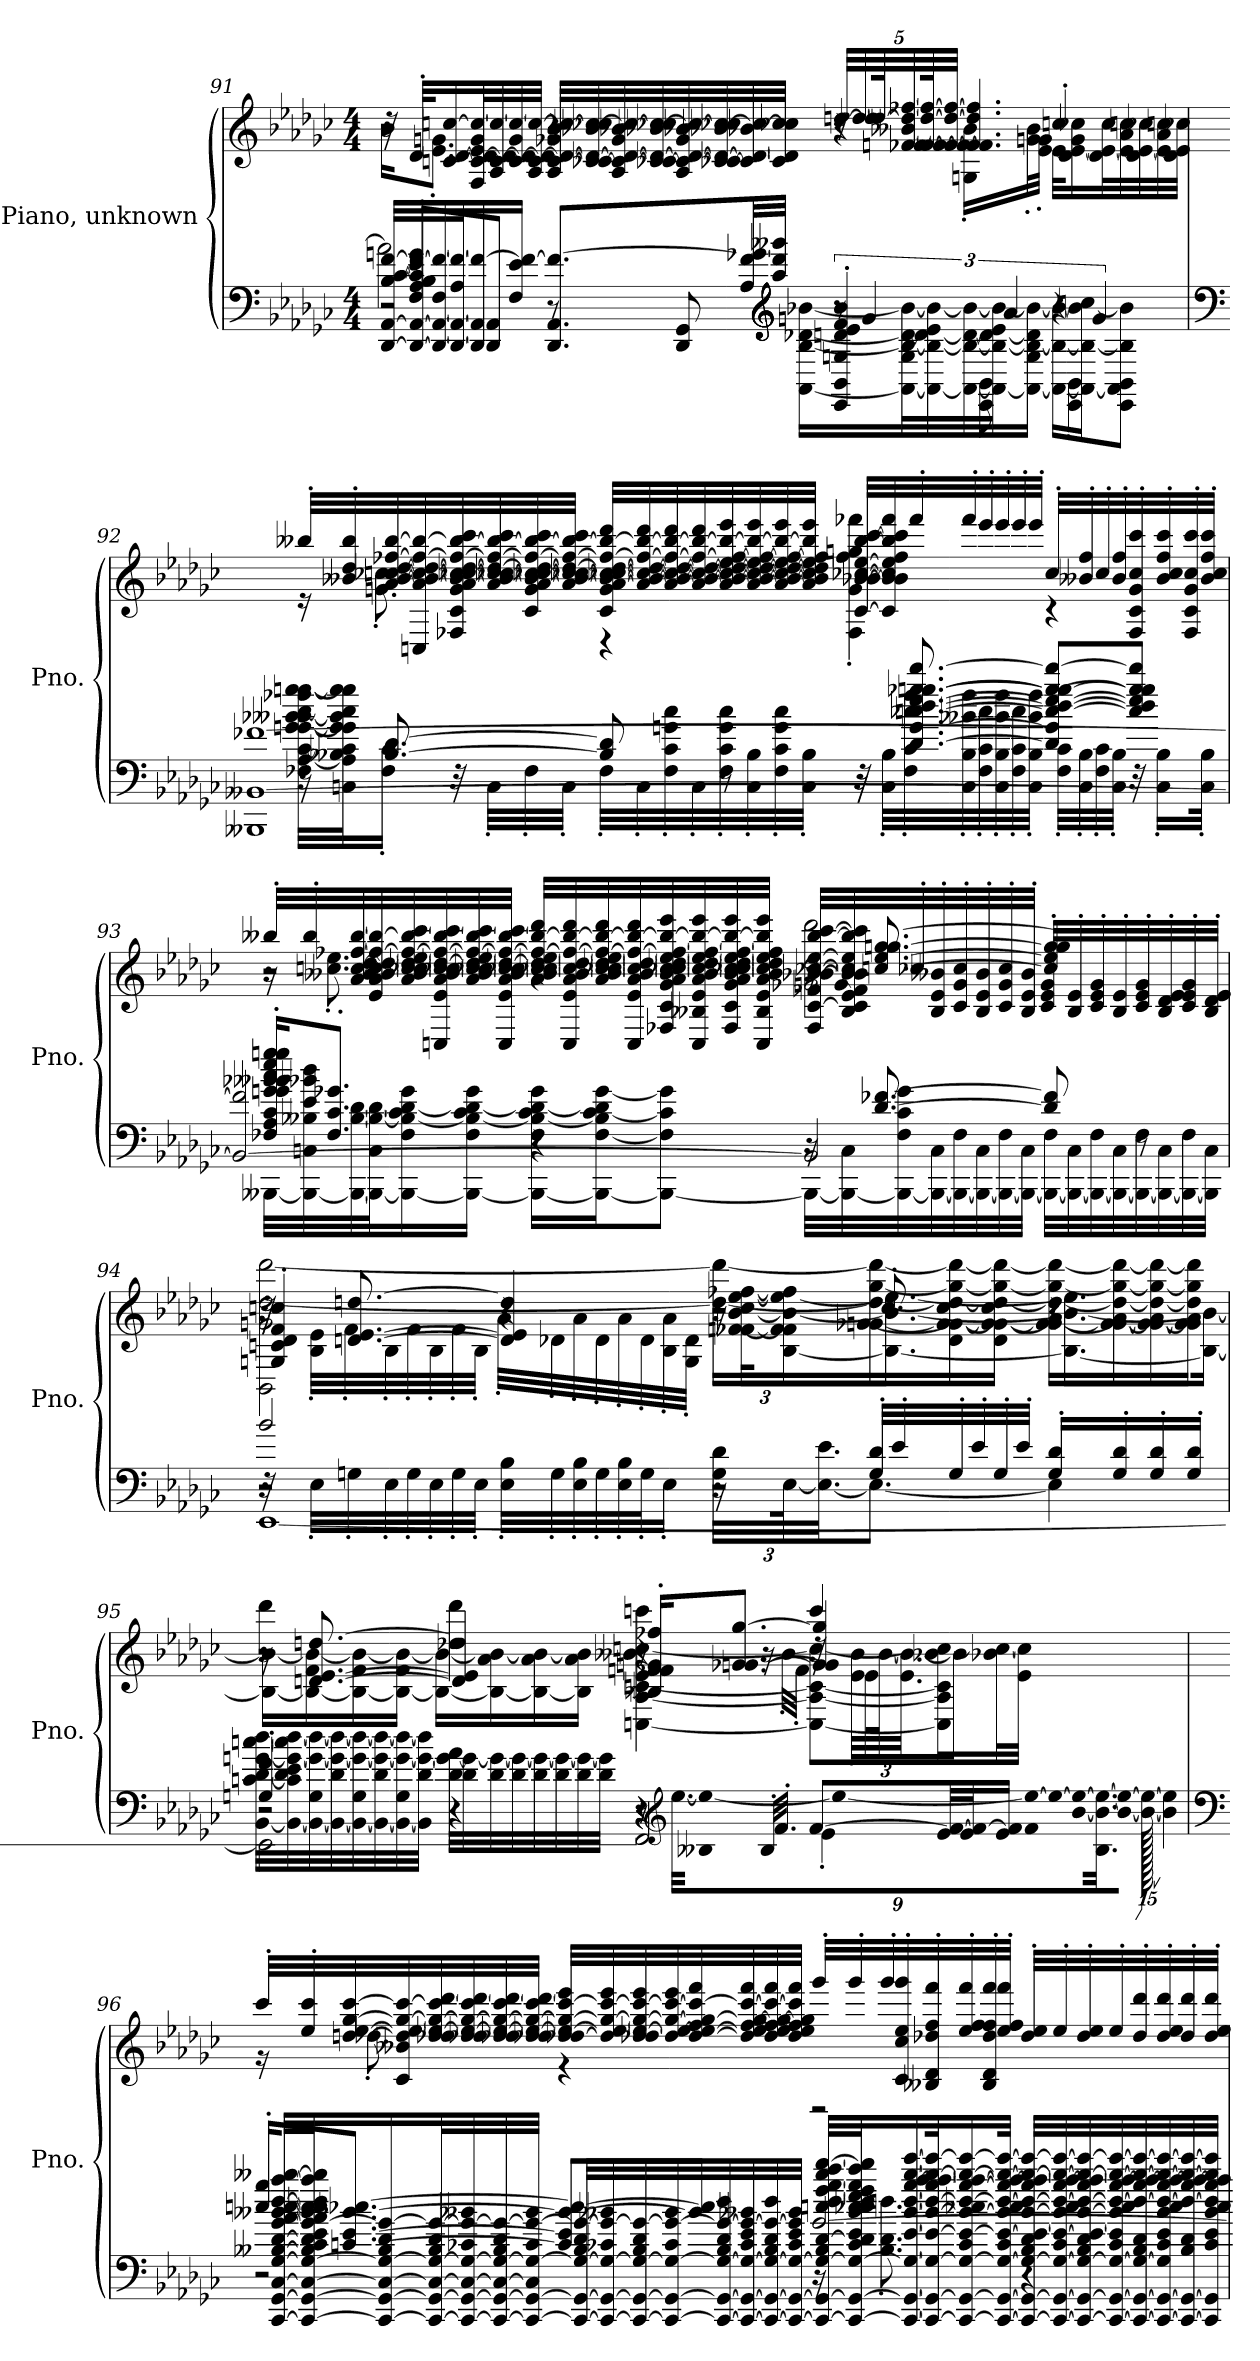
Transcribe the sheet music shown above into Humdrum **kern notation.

**kern	**kern
*part1	*part1
*staff2	*staff1
*I"Piano, unknown	*
*I'Pno.	*
!!LO:LB:g=z
*clefF4	*clefG2
*k[b-e-a-d-g-c-]	*k[b-e-a-d-g-c-]
*M4/4	*M4/4
=91	=91
*^	*^
*	*^	*	*^
*	*	*^	*	*	*
[32DD-/ [32AA-/ [32B-/ [32c-/ [32f/LLL	2a-\]	8F/' 8e-/' 8gn/'L	2r	2r	16b-\KL	32r
32DD-/_ 32AA-/_ 32A-/ 32B-/] 32c-/] 32f/_	.	.	.	.	.	32d-'/KLL
32DD-/_ 32AA-/_ 32F/ 32f/_	.	.	.	.	8.e-\' 8.gn\'J	[16cn/ [16d-/ [16ccn/
32DD-/_ 32AA-/_ 32A-/ 32f/_J	.	.	.	.	.	.
16DD-/] 16AA-/] 16f/_	.	8DD-/ 8AA-/J	.	.	.	32F/ 32c/_ 32d-/_ 32e-/ 32g/ 32cc/_L
.	.	.	.	.	.	32A-/ 32c/_ 32d-/_ 32cc/_
16F/ 16e-/ 16f/_JJ	.	.	.	.	.	32c/_ 32d-/_ 32g/ 32cc/_
.	.	.	.	.	.	32A-/ 32c/_ 32d-/_ 32cc/_JJJ
8.DD-/ 8.AA-/ 8.f/_L	.	8r	.	.	4r	32A-/ 32c/_ 32d-/_ 32g-X/ 32b-/ 32cc/_LLL
.	.	.	.	.	.	32c-X/ 32c/_ 32d-/_ 32b--X/ 32cc-X/ 32cc/_
.	.	.	.	.	.	32A-/ 32c/_ 32d-/_ 32g-/ 32b-X/ 32cc/_
.	.	.	.	.	.	32c-X/ 32c/_ 32d-/_ 32b--X/ 32cc-X/ 32cc/_
.	.	8DD-/ 8GG-/	.	.	.	32A-/ 32c/_ 32d-/_ 32g-/ 32b-X/ 32cc/_
.	.	.	.	.	.	32c-X/ 32c/_ 32d-/_ 32b--X/ 32cc-X/ 32cc/_
32A-/ 32f/_ 32g-X/LL	.	.	.	.	.	32c/_ 32d-/_ 32b-X/ 32cc/_
32c-/ 32f/] 32b--X/JJJ	.	.	.	.	.	32c/] 32d-/] 32cc-X/ 32cc/]JJJ
*clefG2	*	*	*	*	*	*
*	*	*	*	*	*	*Xbrackettup
6EE-/' 6BB-/' 6Gn/' 6dn/' 6e-/' 6f/' 6b--/'	[16AA-\ [16B-\ [16d-X\ [16b-X\LL	4gn/	8r	4r	8r	[40ddn/LLL
.	.	.	.	.	.	[40dd-X/ 40dd/]
.	.	.	.	.	.	80dd-/K_
.	32AA-\_ 32G\ 32B-\_ 32d-\_ 32b-\_L	.	.	.	.	[40f-X/ [40fn/ 40b--X/ 40dd-/_ [40ff-X/
.	.	.	.	.	.	80f-/_ 80f/_ 80dd-/_ 80ff-/_K
.	32AA-\_ 32B-\_ 32d-\_ 32e-\ 32b-\_	.	.	.	.	.
.	.	.	.	.	.	40f-/_ 40f/_ 40dd-/_ 40ff-/_JJJ
.	32AA-\_ 32B-\_ 32d-\_ 32b-\_	.	8EE-\ 8BB-\	.	16Gn\' 16b--\'LL	4.f-/] 4.f/] 4.dd-/] 4.ff-/]
.	32AA-\_ 32B-\_ 32d-\_ 32e-\ 32b-\_J	.	.	.	.	.
6a-/	.	.	.	.	.	.
.	16AA-\_ 16G\ 16B-\_ 16d-\] 16b-\_JJ	.	.	.	32gn\' 32b--\'L	.
.	.	.	.	.	32e-\' 32g\'JJJ	.
.	16AA-\_ 16B-\_ 16b-\_LL	4r	4EE-\' 4BB-\'	4ccn'/	[32e-\KLL	.
.	.	.	.	.	16d-\ 16e-\_ 16g\ 16cc-X\	.
.	16AA-\_ 16B-\_ 16b-\_ 16ccn\J	.	.	.	.	.
6g/	.	.	.	.	.	.
.	.	.	.	.	32d-\ 32e-\_ 32cc-\L	.
.	8EE-\ 8AA-\] 8BB-\ 8B-\] 8b-\]J	.	.	.	32e-\_ 32a-\ 32ccn\	.
.	.	.	.	.	32d-\ 32e-\_ 32cc-X\	.
.	.	.	.	.	32e-\_ 32a-\ 32ccn\	.
.	.	.	.	.	32d-\ 32e-\] 32cc-X\JJJ	.
*v	*v	*v	*v	*	*	*
*	*v	*v	*v
!!LO:LB:g=z
=92	=92
*clefF4	*
*^	*^
*	*^	*	*
16r	32F-X\ [32A-\ [32c-\ [32g-\ [32gn\ 32b--X\ [32b-X\ [32cc-\ 32ff-X\ [32gg-\ [32ggn\LLL	1BBB--X [1BB--X [1f-X	32bb--X'/LLL	16r
.	32Cn\ 32A-\] 32B--X\ 32c-\] 32g-\] 32g\] 32b-\] 32cc-\] 32gg-\] 32gg\]J	.	32b--X/' 32dd-/' 32bb--/'	.
[8.B--/ [8.d-/	16F-\' 16c-\'JJ	.	[32a-/ [32b--/ [32ccn/ [32dd-/ [32ff-X/ [32bb--/	8.gn\' 8.cc-X\'
.	.	.	32Cn/ 32a-/_ 32b--/_ 32cc/_ 32dd-/_ 32ff-/_ 32bb--/_	.
.	32r	.	32F-X/ 32c-/ 32g/ 32a-/_ 32b--/_ 32cc-X/ 32cc/_ 32dd-/_ 32ff-/_ 32bb--/_ 32ccc-/	.
.	32C'\LLL	.	32a-/_ 32b--/_ 32cc-X/ 32cc/_ 32dd-/_ 32ff-/_ 32bb--/_ 32ccc-/	.
.	32F-'\	.	32c-/ 32g/ 32a-/_ 32b--/_ 32cc-X/ 32cc/_ 32dd-/_ 32ff-/_ 32bb--/_ 32ccc-/	.
.	32C'\JJJ	.	32a-/_ 32b--/_ 32cc-X/ 32cc/_ 32dd-/_ 32ff-/_ 32bb--/_ 32ccc-/JJJ	.
8B--/] 8d-/]	32F-'\LLL	.	32c-/ 32g/ 32a-/_ 32b--/_ 32cc-X/ 32cc/_ 32dd-/_ 32ff-/_ 32bb--/_ 32ddd-/LLL	4r
.	32C'\	.	32a-/_ 32b--/_ 32cc/_ 32dd-/_ 32ff-/_ 32bb--/_ 32ddd-/	.
.	32F-\' 32c-\' 32gn\' 32cc-\'	.	32a-/_ 32b--/_ 32cc/_ 32dd-/_ 32ff-/_ 32bb--/_ 32ddd-/	.
.	32C'\	.	32a-/_ 32b--/_ 32cc/_ 32dd-/_ 32ff-/_ 32bb--/_ 32ddd-/	.
8r	32F-\' 32c-\' 32g\' 32cc-\'	.	32a-/_ 32b--/_ 32cc/_ 32dd-/_ 32ee-/ 32ff-/_ 32bb--/_ 32eee-/	.
.	32C\' 32B--\'	.	32a-/_ 32b--/_ 32cc/_ 32dd-/_ 32ee-/ 32ff-/_ 32bb--/_ 32eee-/	.
.	32F-\' 32c-\' 32g\' 32cc-\'	.	32a-/_ 32b--/_ 32cc/_ 32dd-/_ 32ee-/ 32ff-/_ 32bb--/_ 32eee-/	.
.	32C\' 32B--\'JJJ	.	32a-/] 32b--/] 32cc/] 32dd-/] 32ee-/ 32ff-/] 32bb--/] 32eee-/JJJ	.
16r	32r	.	[32c-/ [32b--/ [32b-X/ [32cc-X/ [32ee-/ [32bb--/ [32ccc-/LLL	4F-\' 4g\' 4ff-\' 4ggn\' 4fff-X\'
.	32C\' 32B--\'LLL	.	32c-/] 32b--/] 32b-/] 32cc-/] 32ee-/] 32ff-/ 32bb--/] 32ccc-/] 32fff-/	.
[8.d-/ [8.g/ [8.ccn/ [8.dd-/ [8.ee-/ [8.gg-X/ [8.ggn/ [8.ddd-/	32F-\' 32c-\' 32cc-X\' 32ff-\'	.	32fff-'/	.
.	32C\' 32B--\' 32b--X\' 32ff-\'	.	32fff-'/	.
.	32F-\' 32c-\' 32cc-\'	.	32eee-'/	.
.	32C\' 32B--\' 32b--\' 32ff-\'	.	32eee-'/	.
.	32F-\' 32c-\' 32cc-\'	.	32eee-'/	.
.	32C\' 32B--\' 32b--\' 32ff-\'JJJ	.	32eee-'/JJJ	.
8d-/] 8g/] 8cc/_ 8dd-/_ 8ee-/_ 8gg-/_ 8gg/_ 8ddd-/_L	32F-\' 32c-\'LLL	.	32cc-'/LLL	4r
.	32C\' 32B--\'	.	32b--X/' 32ff-/'	.
.	32F-\' 32c-\'	.	32cc-'/	.
.	32C\' 32B--\'JJJ	.	32b--/' 32ff-/'	.
8cc/] 8dd-/] 8ee-/] 8gg-/] 8gg/] 8ddd-/]J	32r	.	32F-/' 32c-/' 32g/' 32cc-/' 32ccc-/'	.
.	16C\' 16B--\'LL	.	32b--/' 32cc-/' 32ff-/' 32ccc-/'	.
.	.	.	32F-/' 32c-/' 32g/' 32cc-/' 32ccc-/'	.
.	32C\' 32B--\'JJk	.	32b--/' 32cc-/' 32ff-/' 32ccc-/'JJJ	.
!!LO:LB:g=z
=93	=93	=93	=93	=93
*	*	*	*	*^
16F-X/' 16A-/' 16c-/' 16g-/' 16gn/' 16b--X/' 16b-X/' 16cc-/' 16ee-/' 16gg-/' 16ggn/'KL	[32BBB--X\LLL	2BB--/_ 2f-/]	2r	16r	32bb--X'/LLL
.	32BBB--\_ 32Cn\ 32B--X\ 32e-\ 32b--X\ 32dd-\	.	.	.	32bb--'/
8.F-/' 8.c-/' 8.g-X/'J	32BBB--\_ [32B--\ [32d-\	.	.	8.cc-\' 8.ee-\'	[32a-/ [32b--X/ [32ccn/ [32dd-/ [32ff-X/ [32bb--/
.	32BBB--\_ 32C\ 32B--\_ 32d-\_J	.	.	.	32e-/ 32a-/_ 32b--/_ 32cc/_ 32dd-/_ 32ff-/_ 32bb--/_
.	16BBB--\_ 16F-\ 16B--\_ 16c-\ 16d-\_ 16g-\	.	.	.	32a-/_ 32b--/_ 32cc-X/ 32cc/_ 32dd-/_ 32ee-/ 32ff-/_ 32bb--/_ 32ccc-/
.	.	.	.	.	32Cn/ 32e-/ 32a-/_ 32b--/_ 32cc-X/ 32cc/_ 32dd-/_ 32ff-/_ 32bb--/_ 32ccc-/
.	16BBB--\_ 16F-\ 16B--\_ 16c-\ 16d-\_ 16g-\JJ	.	.	.	32a-/_ 32b--/_ 32cc-X/ 32cc/_ 32dd-/_ 32ee-/ 32ff-/_ 32bb--/_ 32ccc-/
.	.	.	.	.	32C/ 32e-/ 32a-/_ 32b--/_ 32cc-X/ 32cc/_ 32dd-/_ 32ff-/_ 32bb--/_ 32ccc-/JJJ
4r	16BBB--\_ 16F-\ 16B--\_ 16c-\ 16d-\_ 16g-\LL	.	.	4r	32a-/_ 32b--/_ 32cc-X/ 32cc/_ 32dd-/_ 32ee-/ 32ff-/_ 32bb--/_ 32ddd-/LLL
.	.	.	.	.	32C/ 32e-/ 32a-/_ 32b--/_ 32cc/_ 32dd-/_ 32ff-/_ 32bb--/_ 32ddd-/
.	16BBB--\_ [16F-\ 16B--\] [16c-\ 16d-\] [16g-\J	.	.	.	32a-/_ 32b--/_ 32cc-X/ 32cc/_ 32dd-/_ 32ee-/ 32ff-/_ 32bb--/_ 32ddd-/
.	.	.	.	.	32C/ 32e-/ 32a-/_ 32b--/_ 32cc/_ 32dd-/_ 32ff-/_ 32bb--/_ 32ddd-/
.	8BBB--\_ 8F-\] 8c-\] 8g-\]J	.	.	.	32F-X/ 32c-/ 32g-/ 32a-/_ 32b--/_ 32cc-X/ 32cc/_ 32dd-/_ 32ee-/ 32ff-/_ 32bb--/_ 32eee-/
.	.	.	.	.	32C/ 32B--X/ 32e-/ 32a-/_ 32b--/_ 32cc/_ 32dd-/_ 32ee-/ 32ff-/_ 32bb--/_ 32eee-/
.	.	.	.	.	32F-/ 32c-/ 32g-/ 32a-/_ 32b--/_ 32cc-X/ 32cc/_ 32dd-/_ 32ee-/ 32ff-/_ 32bb--/_ 32eee-/
.	.	.	.	.	32C/ 32B--/ 32e-/ 32a-/] 32b--/] 32cc/] 32dd-/] 32ee-/ 32ff-/] 32bb--/] 32eee-/JJJ
16r	32BBB--\LLL_	2BB--/]	16r	2gn\ 2dd-\ 2ddd-\	32F-/ [32c-/ [32f-X/ 32g-X/ [32b--/ [32b-X/ [32cc-X/ [32ee-/ [32bb--/ [32ccc-/LLL
.	32BBB--\_ 32C\	.	.	.	32B--/ 32c-/] 32e-/ 32f-/] 32b--/] 32b-/] 32cc-/] 32ee-/] 32bb--/] 32ccc-/]
[8.d-/ [8.f-X/	32BBB--\_ 32F-\ 32c-\ 32g-\	.	[8.ccn/ [8.ee-/ [8.gg-/ [8.ggn/	.	32cc-X'/
.	32BBB--\_ 32C\	.	.	.	32B--/' 32e-/' 32b--X/'
.	32BBB--\_ 32F-\	.	.	.	32c-/' 32g-/' 32cc-/'
.	32BBB--\_ 32C\	.	.	.	32B--/' 32e-/' 32b--/'
.	32BBB--\_ 32F-\	.	.	.	32c-/' 32g-/' 32cc-/'
.	32BBB--\_ 32C\JJJ	.	.	.	32B--/' 32e-/' 32b--/'JJJ
8d-/] 8f-/]	32BBB--\_ 32F-\LLL	.	4cc/] 4ee-/] 4gg-/] 4gg/]	.	32c-/' 32e-/' 32g-/'LLL
.	32BBB--\_ 32C\	.	.	.	32B--/' 32e-/'
.	32BBB--\_ 32F-\	.	.	.	32c-/' 32e-/' 32g-/'
.	32BBB--\_ 32C\	.	.	.	32B--/' 32e-/'
8r	32BBB--\_ 32F-\	.	.	.	32c-/' 32e-/' 32g-/'
.	32BBB--\_ 32C\	.	.	.	32B--/' 32d-/' 32e-/'
.	32BBB--\_ 32F-\	.	.	.	32c-/' 32e-/' 32g-/'
.	32BBB--\] 32C\JJJ	.	.	.	32B--/' 32d-/' 32e-/'JJJ
!!LO:LB:g=z
=94	=94	=94	=94	=94	=94
*	*	*^	*	*	*^
2r	32r	2b-/	[1EE-	16r	2BB-\ 2gn\ [2dd-\ [2ddd-\	4Gn/' 4cn/' 4d-/' 4f/' 4ccn/'	32r
.	32E-'\LLL	.	.	.	.	.	32B-\' 32e-\'LLL
.	32Gn'\	.	.	[8.dn/ [8.e-/ [8.ddn/	.	.	32f'\
.	32E-'\	.	.	.	.	.	32B-'\
.	32G'\	.	.	.	.	.	32f'\
.	32E-'\	.	.	.	.	.	32B-'\
.	32G'\	.	.	.	.	.	32f'\
.	32E-'\JJJ	.	.	.	.	.	32B-'\JJJ
.	32E-\' 32B-\'LLL	.	.	4d/] 4e-/] 4dd/]	.	4r	32a-'\LLL
.	32G'\	.	.	.	.	.	32d-X'\
.	32E-\' 32B-\'	.	.	.	.	.	32a-'\
.	32G'\	.	.	.	.	.	32d-'\
.	32E-\' 32B-\'	.	.	.	.	.	32a-'\
.	32G'\J	.	.	.	.	.	32d-'\
.	16E-'\JJ	.	.	.	.	.	32B-\' 32a-\'
.	.	.	.	.	.	.	32G\' 32d-\'JJJ
*	*Xbrackettup	*	*	*	*	*	*
16r	48G\ 48d-\LLL	2r	.	2r	16dd-\_ 16ddd-\_LL	16r	[48f-X\ [48fn\ [48b-\ 48cc\ [48ee-\ [48ff-X\KLL
.	[96E-\K	.	.	.	.	.	[24B-\ 24f-\] 24f\] 24b-\_ 24ee-\_ 24ff-\]J
.	48.E-\_ 48.e-\JJ	.	.	.	.	.	.
32G/' 32d-/'LLL	8.E-\J_	.	.	.	[16g-X\ [16gn\ 16dd-\_ [16gg-\ 16ddd-\_	8.cc'/	8.B-\_ 8.b-\_ 8.ee-\_J
32e-'/	.	.	.	.	.	.	.
32G'/	.	.	.	.	16d-\ 16g-\_ 16g\_ 16cc\ 16dd-\_ 16gg-\_ 16ddd-\_	.	.
32e-'/	.	.	.	.	.	.	.
32G'/	.	.	.	.	16d-\ 16g-\_ 16g\_ 16cc\ 16dd-\_ 16gg-\_ 16ddd-\_JJ	.	.
32e-'/JJJ	.	.	.	.	.	.	.
16G/' 16d-/'LL	4E-\]	.	.	.	16g-\_ 16g\_ 16a-\ 16dd-\_ 16gg-\_ 16ddd-\_LL	4r	8.B-\_ 8.b-\_ 8.ee-\]L
16G/' 16d-/'	.	.	.	.	16g-\_ 16g\_ 16a-\ 16dd-\_ 16gg-\_ 16ddd-\_	.	.
16G/' 16d-/'	.	.	.	.	16g-\_ 16g\_ 16a-\ 16dd-\_ 16gg-\_ 16ddd-\_	.	.
16G/' 16d-/'JJ	.	.	.	.	16g-\] 16g\] 16a-\ 16dd-\] 16gg-\] 16ddd-\]JJ	.	16B-\_ 16b-\_Jk
!!LO:LB:g=z	!!	!!	!!
=95	=95	=95	=95	=95	=95	=95	=95
4Gn/' 4f/'	[32BB-\ [32cn\ [32d-\ [32gn\ [32ccn\ [32dd-\LLL	2r	2EE-\]	2r	4ddd-\	16r	16B-\_ 16b-\_LL
.	32BB-\_ 32c\] 32d-\] 32e-\ 32g\_ 32cc\] 32dd-\_	.	.	.	.	.	.
.	32BB-\_ 32G\ 32g\_ 32dd-\_	.	.	.	.	[8.dn/ [8.e-/ [8.ddn/	16B-\_ 16f\ 16b-\_
.	32BB-\_ 32d-\ 32g\_ 32dd-\_	.	.	.	.	.	.
.	32BB-\_ 32G\ 32g\_ 32dd-\_	.	.	.	.	.	16B-\_ 16f\ 16b-\_
.	32BB-\_ 32d-\ 32g\_ 32dd-\_	.	.	.	.	.	.
.	32BB-\_ 32G\ 32g\_ 32dd-\_	.	.	.	.	.	16B-\_ 16f\ 16b-\_JJ
.	32BB-\] 32d-\ 32g\_ 32dd-\]JJJ	.	.	.	.	.	.
4r	32d-\ 32g\_ 32a-\LLL	.	.	.	4dd-X\ 4ddd-\	4d/] 4e-/] 4dd/]	16B-\_ 16b-\_LL
.	32d-\ 32g\_	.	.	.	.	.	.
.	32d-\ 32g\_	.	.	.	.	.	16B-\_ 16a-\ 16b-\_
.	32d-\ 32g\_	.	.	.	.	.	.
.	32d-\ 32g\_	.	.	.	.	.	16B-\_ 16a-\ 16b-\_
.	32d-\ 32g\_	.	.	.	.	.	.
.	32d-\ 32g\_	.	.	.	.	.	16B-\] 16a-\ 16b-\]JJ
.	32d-\ 32g\]JJJ	.	.	.	.	.	.
*	*brackettup	*	*	*	*	*	*
!	!LO:N:vis=64	!	!	!	!	!	!
8r	640%9r	2FF/	4r	4r	[4Cn\ [4A-\ [4cn\ 4e-\ 4b--X\ [4ccn\ 4cccn\	16B--X/' 16f-X/' 16fn/' 16gn/' 16ff-X/'KL	8r
*clefG2	*	*	*	*	*	*	*
.	[36.ee-\LLL	.	.	.	.	.	.
!	!LO:N:vis=32	!	!	!	!	!	!
.	1920%53B--X\ 1920%53ee-\_	.	.	.	.	.	.
.	.	.	.	.	.	[8.g-X/ [8.gn/ [8.gg-/J	.
!	!LO:N:vis=64	!	!	!	!	!	!
.	640%9ee-\L_	.	.	.	.	.	.
!	!LO:N:vis=64	!	!	!	!	!	!
.	640%9f\ 640%9ee-\_JJ	.	.	.	.	.	.
!	!LO:N:vis=16	!	!	!	!	!	!
.	1920%107ee-\_	.	.	.	.	.	.
32B--'/KLL	.	.	.	.	.	.	16r
16.f'/JJ	.	.	.	.	.	.	.
!	!LO:N:vis=64	!	!	!	!	!	!
.	[640%9b-\ 640%9ee-\_KL	.	.	.	.	.	.
.	36.B--\ 36.b-\_ 36.ee-\_	.	.	.	.	.	.
.	.	.	.	.	.	.	32b--'\LLL
.	.	.	.	.	.	.	32f'\JJJ
.	480%13b-\_ 480%13ee-\_JJJ	.	.	.	.	.	.
[8f/L	1920b-\_ 1920ee-\_	.	4e-'\	4ccc/	8C\_ 8A-\_ 8c\_ 8cc\_L	4g-/] 4g/] 4gg-/]	32r
.	4b-\] 4ee-\]	.	.	.	.	.	.
.	.	.	.	.	.	.	32e-\' 32b--\'LLL
.	.	.	.	.	.	.	48e-\
.	.	.	.	.	.	.	[96b--\K
.	.	.	.	.	.	.	48.e-\ 48.b--\_JJ
32e-/ 32f/_LL	.	.	.	.	16C\] 16A-\] 16c\] 16b-X\ 16cc\_L	.	8b--\J]
32e-/ 32f/_J	.	.	.	.	.	.	.
16e-/ 16f/]JJ	.	.	.	.	32b-X\ 32cc\_L	.	.
.	.	.	.	.	32e-\ 32cc\]JJJ	.	.
1920ryy	.	1920ryy	1920ryy	1920ryy	1920ryy	1920ryy	1920ryy
*v	*v	*v	*v	*	*	*	*
*	*v	*v	*v	*v
!!LO:PB:g=z
=96	=96
*clefF4	*
*^	*^
*	*^	*	*
16cc-/' 16gg-/'KL	2r	[32CC-/ [32GG-/ [32C-/ [32G-/ [32B--X/ [32d-/ [32g-/ [32a-/ [32b--X/ [32ccn/ [32dd-/ [32aa-/ [32bb--X/LLL	32ccc-'/LLL	16r
.	.	32CC-/_ 32GG-/_ 32C-/_ 32G-/_ 32B--/] 32c-/ 32d-/] 32e-/ 32g-/_ 32a-/] 32b--/] 32cc-X/ 32cc/] 32dd-/] 32aa-/] 32bb--/]J	32ee-/' 32ccc-/'	.
[8.cn/ [8.e-/ [8.b-X/ [8.cc-X/J	.	16CC-/_ 16GG-/_ 16C-/_ 16G-/_ 16B--/ 16d-/ 16g-/_	[32ddn/ [32ee-/ [32gg-/ [32ccc-/	8.dd-X'\
.	.	.	32c-/ 32b--X/ 32dd/_ 32ee-/_ 32gg-/_ 32ccc-/_	.
.	.	32CC-/_ 32GG-/_ 32C-/_ 32G-/_ 32B--/ 32d-/ 32g-/_L	32dd-X/ 32dd/_ 32ee-/_ 32gg-/_ 32ccc-/_ 32ddd-/	.
.	.	32CC-/_ 32GG-/_ 32C-/_ 32G-/_ 32c-X/ 32g-/_ 32b--X/	32dd-X/ 32dd/_ 32ee-/_ 32gg-/_ 32ccc-/_ 32ddd-/	.
.	.	32CC-/_ 32GG-/_ 32C-/_ 32G-/_ 32B--/ 32d-/ 32g-/_	32dd-X/ 32dd/_ 32ee-/_ 32gg-/_ 32ccc-/_ 32ddd-/	.
.	.	32CC-/_ 32GG-/_ 32C-/] 32G-/_ 32c-/ 32g-/_ 32b--/JJJ	32dd-X/ 32dd/_ 32ee-/_ 32gg-/_ 32ccc-/_ 32ddd-/JJJ	.
8c/] 8e-/] 8b-/_ 8cc-/_L	.	32CC-/_ 32GG-/_ 32G-/_ 32B--/ 32d-/ 32g-/_LLL	32dd-X/ 32dd/_ 32ee-/_ 32gg-/_ 32ccc-/_ 32eee-/LLL	4r
.	.	32CC-/_ 32GG-/_ 32G-/_ 32c-X/ 32g-/_ 32b--X/	32dd/_ 32ee-/_ 32gg-/_ 32ccc-/_ 32eee-/	.
.	.	32CC-/_ 32GG-/_ 32G-/_ 32B--/ 32d-/ 32g-/_	32dd-X/ 32dd/_ 32ee-/_ 32gg-/_ 32ccc-/_ 32eee-/	.
.	.	32CC-/_ 32GG-/_ 32G-/_ 32c-/ 32g-/_ 32b--/	32dd/_ 32ee-/_ 32gg-/_ 32ccc-/_ 32eee-/	.
8b-/] 8cc-/]J	.	32CC-/_ 32GG-/_ 32G-/_ 32B--/ 32d-/ 32g-/_ 32dd-/	32dd/_ 32ee-/_ 32ff/ 32gg-/_ 32ccc-/_ 32fff/	.
.	.	32CC-/_ 32GG-/_ 32G-/_ 32c-/ 32e-/ 32g-/_ 32b--X/	32dd/_ 32ee-/_ 32ff/ 32gg-/_ 32ccc-/_ 32fff/	.
.	.	32CC-/_ 32GG-/_ 32G-/_ 32B--/ 32d-/ 32g-/_ 32dd-/	32dd/_ 32ee-/_ 32ff/ 32gg-/_ 32ccc-/_ 32fff/	.
.	.	32CC-/_ 32GG-/_ 32G-/_ 32c-/ 32e-/ 32g-/] 32b--/JJJ	32dd/] 32ee-/] 32ff/ 32gg-/] 32ccc-/] 32fff/JJJ	.
[2g-/	16r	32CC-/_ 32GG-/_ 32G-/_ 32B--/ [32d-/ [32ccn/ [32dd-/ [32ff/ 32gg-/ 32bb--/ [32ccc-/ [32ddd-/LLL	32ggg-'/LLL	2r
.	.	32CC-/_ 32GG-/_ 32G-/_ 32c-/ 32d-/] 32e-/ 32b--/ 32cc-X/ 32cc/] 32dd-/] 32ee-/ 32ff/] 32gg-/ 32ccc-/] 32ddd-/]J	32ggg-'/	.
.	8.B--\' 8.d-\' 8.dd-\'	16CC-/_ 16GG-/_ 16G-/_ [16e-/ [16b--/ [16ddn/ [16gg-/ [16aa-/ [16bb--/ [16eee-/	32ggg-'/	.
.	.	.	32c-/' 32cc-/' 32ee-/' 32ggg-/'	.
.	.	32CC-/_ 32GG-/_ 32G-/_ 32e-/_ 32b--/_ 32dd/_ 32gg-/_ 32aa-/_ 32bb--/_ 32eee-/_K	32B--X/' 32d-/' 32dd-X/' 32ff/' 32fff/'	.
.	.	16CC-/_ 16GG-/_ 16G-/_ 16c-/ 16e-/_ 16b--/_ 16cc-X/ 16dd/_ 16gg-/_ 16aa-/_ 16bb--/_ 16eee-/_	32ee-/' 32ff/' 32fff/'	.
.	.	.	32B--/' 32d-/' 32dd-/' 32ff/' 32fff/'	.
.	.	32CC-/_ 32GG-/_ 32G-/_ 32c-/ 32e-/_ 32b--/_ 32cc-/ 32dd/_ 32gg-/_ 32aa-/_ 32bb--/_ 32eee-/_JJk	32ee-/' 32ff/' 32fff/'JJJ	.
.	4r	32CC-/_ 32GG-/_ 32G-/_ 32B--/ 32d-/ 32e-/_ 32b--/_ 32dd/_ 32gg-/_ 32aa-/_ 32bb--/_ 32eee-/_LLL	32dd-/' 32ee-/'LLL	.
.	.	32CC-/_ 32GG-/_ 32G-/_ 32c-/ 32e-/_ 32b--/_ 32cc-/ 32dd/_ 32gg-/_ 32aa-/_ 32bb--/_ 32eee-/_	32ee-'/	.
.	.	32CC-/_ 32GG-/_ 32G-/_ 32B--/ 32d-/ 32e-/_ 32b--/_ 32dd/_ 32gg-/_ 32aa-/_ 32bb--/_ 32eee-/_	32dd-/' 32ee-/'	.
.	.	32CC-/_ 32GG-/_ 32G-/_ 32c-/ 32e-/] 32b--/] 32cc-/ 32dd/_ 32gg-/_ 32aa-/_ 32bb--/_ 32eee-/_	32ee-'/	.
.	.	32CC-/_ 32GG-/_ 32G-/_ 32B--/ 32d-/ 32dd/_ 32gg-/_ 32aa-/_ 32bb--/_ 32eee-/_	32dd-/' 32ddd-/'	.
.	.	32CC-/_ 32GG-/_ 32G-/] 32c-/ 32e-/ 32b--/ 32cc-/ 32dd/_ 32gg-/_ 32aa-/_ 32bb--/_ 32eee-/_	32dd-/' 32ee-/' 32ddd-/'	.
.	.	32CC-/_ 32GG-/_ 32B--/ 32d-/ 32dd/_ 32gg-/_ 32aa-/_ 32bb--/_ 32eee-/_	32dd-/' 32ddd-/'	.
.	.	32CC-/] 32GG-/] 32c-/ 32e-/ 32b--/ 32cc-/ 32dd/] 32gg-/] 32aa-/] 32bb--/] 32eee-/]JJJ	32dd-/' 32ee-/' 32ddd-/'JJJ	.
*v	*v	*v	*	*
*	*v	*v
=	=
*-	*-
